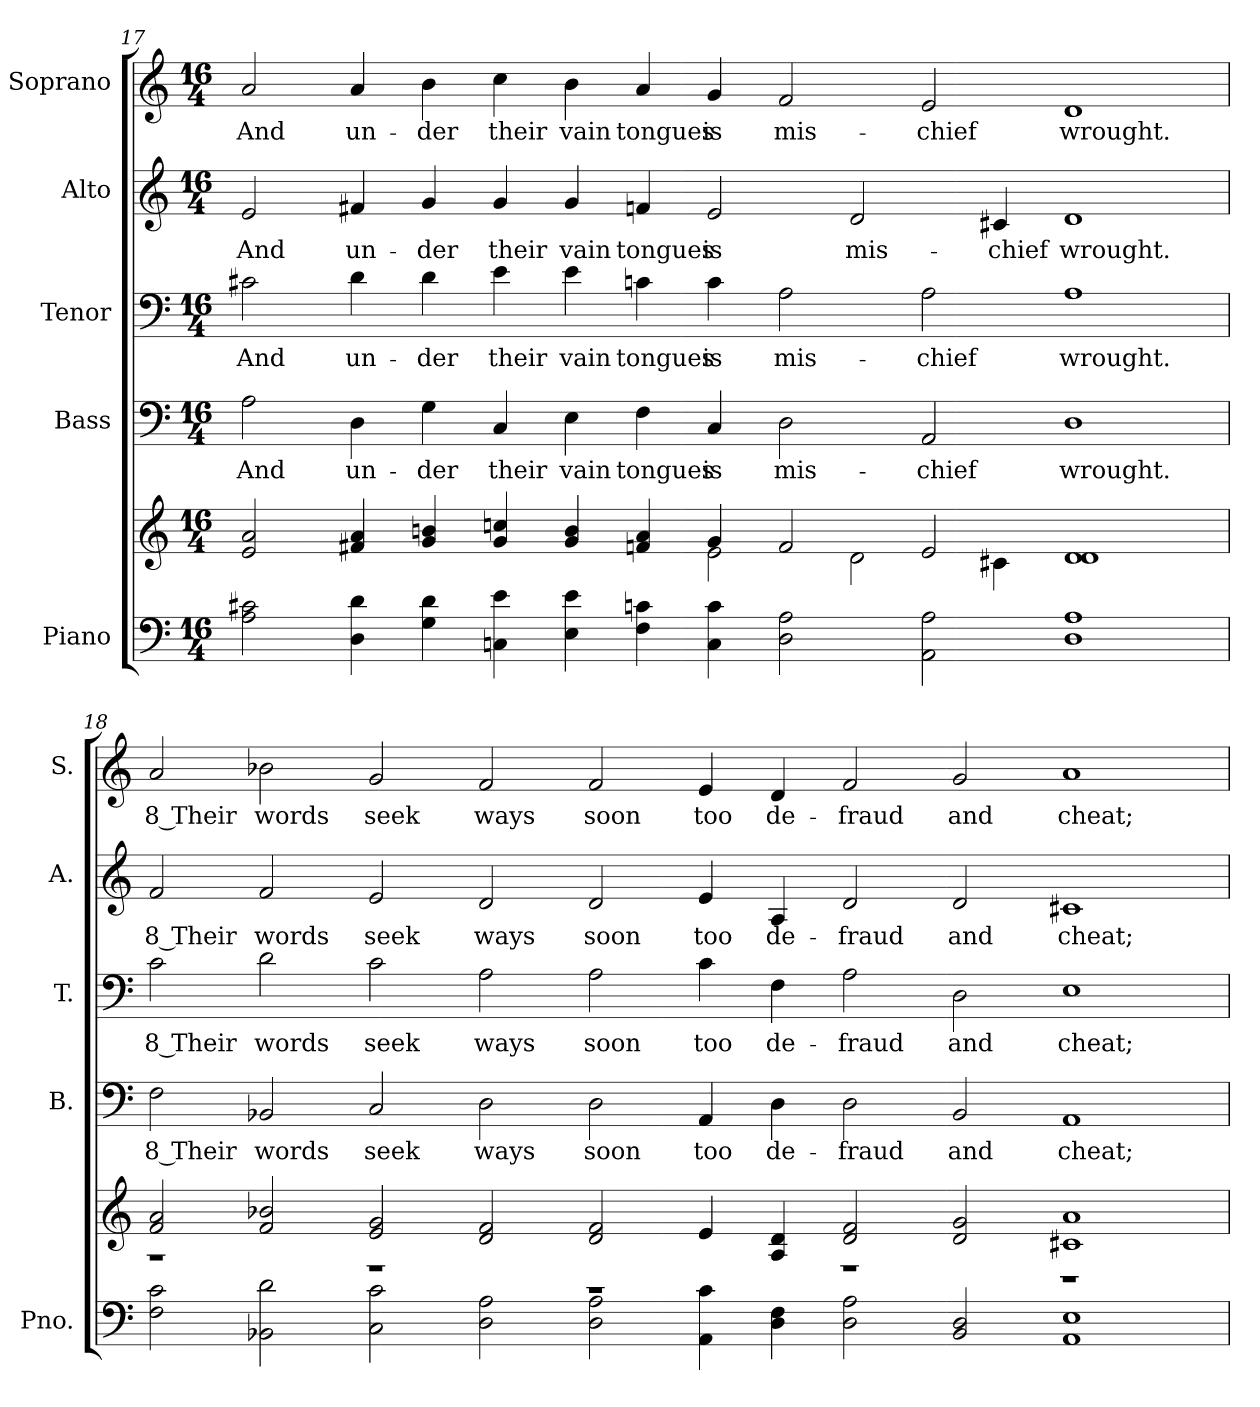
**kern	**kern	**kern	**text	**kern	**text	**kern	**text	**kern	**text
*part5	*part5	*part4	*part4	*part3	*part3	*part2	*part2	*part1	*part1
*staff6	*staff5	*staff4	*staff4	*staff3	*staff3	*staff2	*staff2	*staff1	*staff1
*I"Piano	*	*I"Bass	*	*I"Tenor	*	*I"Alto	*	*I"Soprano	*
*I'Pno.	*	*I'B.	*	*I'T.	*	*I'A.	*	*I'S.	*
!!LO:PB:g=z
*clefF4	*clefG2	*clefF4	*	*clefF4	*	*clefG2	*	*clefG2	*
*k[]	*k[]	*k[]	*	*k[]	*	*k[]	*	*k[]	*
*C:	*C:	*C:	*	*C:	*	*C:	*	*C:	*
*M16/4	*M16/4	*M16/4	*	*M16/4	*	*M16/4	*	*M16/4	*
=17	=17	=17	=17	=17	=17	=17	=17	=17	=17
*	*^	*	*	*	*	*	*	*	*
!	!	!	!	!LO:LY:b:color=#000000	!	!	!	!	!	!
!	!	!	!	!	!	!LO:LY:b:color=#000000	!	!	!	!
!	!	!	!	!	!	!	!	!LO:LY:b:color=#000000	!	!
!	!	!	!	!	!	!	!	!	!	!LO:LY:b:color=#000000
2Ai\ 2c#Xi	2ei/ 2ai	1ryy	2Ai\	And	2c#Xi\	And	2ei/	And	2ai/	And
!	!	!	!	!LO:LY:b:color=#000000	!	!	!	!	!	!
!	!	!	!	!	!	!LO:LY:b:color=#000000	!	!	!	!
!	!	!	!	!	!	!	!	!LO:LY:b:color=#000000	!	!
!	!	!	!	!	!	!	!	!	!	!LO:LY:b:color=#000000
4Di\ 4di	4f#Xi/ 4ai	.	4Di\	un-	4di\	un-	4f#Xi/	un-	4ai/	un-
!	!	!	!	!LO:LY:b:color=#000000	!	!	!	!	!	!
!	!	!	!	!	!	!LO:LY:b:color=#000000	!	!	!	!
!	!	!	!	!	!	!	!	!LO:LY:b:color=#000000	!	!
!	!	!	!	!	!	!	!	!	!	!LO:LY:b:color=#000000
4Gi\ 4di	4gi/ 4bni	.	4Gi\	-der	4di\	-der	4gi/	-der	4bi\	-der
!	!	!	!	!LO:LY:b:color=#000000	!	!	!	!	!	!
!	!	!	!	!	!	!LO:LY:b:color=#000000	!	!	!	!
!	!	!	!	!	!	!	!	!LO:LY:b:color=#000000	!	!
!	!	!	!	!	!	!	!	!	!	!LO:LY:b:color=#000000
4Cni\ 4ei	4gi/ 4ccni	2ryy	4Ci/	their	4ei\	their	4gi/	their	4cci\	their
!	!	!	!	!LO:LY:b:color=#000000	!	!	!	!	!	!
!	!	!	!	!	!	!LO:LY:b:color=#000000	!	!	!	!
!	!	!	!	!	!	!	!	!LO:LY:b:color=#000000	!	!
!	!	!	!	!	!	!	!	!	!	!LO:LY:b:color=#000000
4Ei\ 4ei	4gi/ 4bi	.	4Ei\	vain	4ei\	vain	4gi/	vain	4bi\	vain
!	!	!	!	!LO:LY:b:color=#000000	!	!	!	!	!	!
!	!	!	!	!	!	!LO:LY:b:color=#000000	!	!	!	!
!	!	!	!	!	!	!	!	!LO:LY:b:color=#000000	!	!
!	!	!	!	!	!	!	!	!	!	!LO:LY:b:color=#000000
4Fi\ 4cni	4fni/ 4ai	4ryy	4Fi\	tongues	4cni\	tongues	4fni/	tongues	4ai/	tongues
!	!	!	!	!LO:LY:b:color=#000000	!	!	!	!	!	!
!	!	!	!	!	!	!LO:LY:b:color=#000000	!	!	!	!
!	!	!	!	!	!	!	!	!LO:LY:b:color=#000000	!	!
!	!	!	!	!	!	!	!	!	!	!LO:LY:b:color=#000000
4Ci\ 4ci	4gi/	2ei\	4Ci/	is	4ci\	is	2ei/	is	4gi/	is
!	!	!	!	!LO:LY:b:color=#000000	!	!	!	!	!	!
!	!	!	!	!	!	!LO:LY:b:color=#000000	!	!	!	!
!	!	!	!	!	!	!	!	!	!	!LO:LY:b:color=#000000
2Di\ 2Ai	2fi/	.	2Di\	mis-	2Ai\	mis-	.	.	2fi/	mis-
!	!	!	!	!	!	!	!	!LO:LY:b:color=#000000	!	!
.	.	2di\	.	.	.	.	2di/	mis-	.	.
!	!	!	!	!LO:LY:b:color=#000000	!	!	!	!	!	!
!	!	!	!	!	!	!LO:LY:b:color=#000000	!	!	!	!
!	!	!	!	!	!	!	!	!	!	!LO:LY:b:color=#000000
2AAi\ 2Ai	2ei/	.	2AAi/	-chief	2Ai\	-chief	.	.	2ei/	-chief
!	!	!	!	!	!	!	!	!LO:LY:b:color=#000000	!	!
.	.	4c#Xi\	.	.	.	.	4c#Xi/	-chief	.	.
!	!	!	!	!LO:LY:b:color=#000000	!	!	!	!	!	!
!	!	!	!	!	!	!LO:LY:b:color=#000000	!	!	!	!
!	!	!	!	!	!	!	!	!LO:LY:b:color=#000000	!	!
!	!	!	!	!	!	!	!	!	!	!LO:LY:b:color=#000000
1Di 1Ai	1di 1di	1ryy	1Di	wrought.	1Ai	wrought.	1di	wrought.	1di	wrought.
=18	=18	=18	=18	=18	=18	=18	=18	=18	=18	=18
!	!	!	!	!LO:LY:b:color=#000000	!	!	!	!	!	!
!	!	!	!	!	!	!LO:LY:b:color=#000000	!	!	!	!
!	!	!	!	!	!	!	!	!LO:LY:b:color=#000000	!	!
!	!	!	!	!	!	!	!	!	!	!LO:LY:b:color=#000000
2Fi\ 2ci	2fi/ 2ai	1r	2Fi\	8 Their	2ci\	8 Their	2fi/	8 Their	2ai/	8 Their
!	!	!	!	!LO:LY:b:color=#000000	!	!	!	!	!	!
!	!	!	!	!	!	!LO:LY:b:color=#000000	!	!	!	!
!	!	!	!	!	!	!	!	!LO:LY:b:color=#000000	!	!
!	!	!	!	!	!	!	!	!	!	!LO:LY:b:color=#000000
2BB-Xi\ 2di	2fi/ 2b-Xi	.	2BB-Xi/	words	2di\	words	2fi/	words	2b-Xi\	words
!	!	!	!	!LO:LY:b:color=#000000	!	!	!	!	!	!
!	!	!	!	!	!	!LO:LY:b:color=#000000	!	!	!	!
!	!	!	!	!	!	!	!	!LO:LY:b:color=#000000	!	!
!	!	!	!	!	!	!	!	!	!	!LO:LY:b:color=#000000
2Ci\ 2ci	2ei/ 2gi	1r	2Ci/	seek	2ci\	seek	2ei/	seek	2gi/	seek
!	!	!	!	!LO:LY:b:color=#000000	!	!	!	!	!	!
!	!	!	!	!	!	!LO:LY:b:color=#000000	!	!	!	!
!	!	!	!	!	!	!	!	!LO:LY:b:color=#000000	!	!
!	!	!	!	!	!	!	!	!	!	!LO:LY:b:color=#000000
2Di\ 2Ai	2di/ 2fi	.	2Di\	ways	2Ai\	ways	2di/	ways	2fi/	ways
!	!	!	!	!LO:LY:b:color=#000000	!	!	!	!	!	!
!	!	!	!	!	!	!LO:LY:b:color=#000000	!	!	!	!
!	!	!	!	!	!	!	!	!LO:LY:b:color=#000000	!	!
!	!	!	!	!	!	!	!	!	!	!LO:LY:b:color=#000000
2Di\ 2Ai	2di/ 2fi	1r	2Di\	soon	2Ai\	soon	2di/	soon	2fi/	soon
!	!	!	!	!LO:LY:b:color=#000000	!	!	!	!	!	!
!	!	!	!	!	!	!LO:LY:b:color=#000000	!	!	!	!
!	!	!	!	!	!	!	!	!LO:LY:b:color=#000000	!	!
!	!	!	!	!	!	!	!	!	!	!LO:LY:b:color=#000000
4AAi\ 4ci	4ei/	.	4AAi/	too	4ci\	too	4ei/	too	4ei/	too
!	!	!	!	!LO:LY:b:color=#000000	!	!	!	!	!	!
!	!	!	!	!	!	!LO:LY:b:color=#000000	!	!	!	!
!	!	!	!	!	!	!	!	!LO:LY:b:color=#000000	!	!
!	!	!	!	!	!	!	!	!	!	!LO:LY:b:color=#000000
4Di\ 4Fi	4Ai/ 4di	.	4Di\	de-	4Fi\	de-	4Ai/	de-	4di/	de-
!	!	!	!	!LO:LY:b:color=#000000	!	!	!	!	!	!
!	!	!	!	!	!	!LO:LY:b:color=#000000	!	!	!	!
!	!	!	!	!	!	!	!	!LO:LY:b:color=#000000	!	!
!	!	!	!	!	!	!	!	!	!	!LO:LY:b:color=#000000
2Di\ 2Ai	2di/ 2fi	1r	2Di\	-fraud	2Ai\	-fraud	2di/	-fraud	2fi/	-fraud
!	!	!	!	!LO:LY:b:color=#000000	!	!	!	!	!	!
!	!	!	!	!	!	!LO:LY:b:color=#000000	!	!	!	!
!	!	!	!	!	!	!	!	!LO:LY:b:color=#000000	!	!
!	!	!	!	!	!	!	!	!	!	!LO:LY:b:color=#000000
2BB-i/ 2Di	2di/ 2gi	.	2BB-i/	and	2Di\	and	2di/	and	2gi/	and
!	!	!	!	!LO:LY:b:color=#000000	!	!	!	!	!	!
!	!	!	!	!	!	!LO:LY:b:color=#000000	!	!	!	!
!	!	!	!	!	!	!	!	!LO:LY:b:color=#000000	!	!
!	!	!	!	!	!	!	!	!	!	!LO:LY:b:color=#000000
1AAi 1Ei	1c#Xi 1ai	1r	1AAi	cheat;	1Ei	cheat;	1c#Xi	cheat;	1ai	cheat;
*	*v	*v	*	*	*	*	*	*	*	*
=	=	=	=	=	=	=	=	=	=
*-	*-	*-	*-	*-	*-	*-	*-	*-	*-
